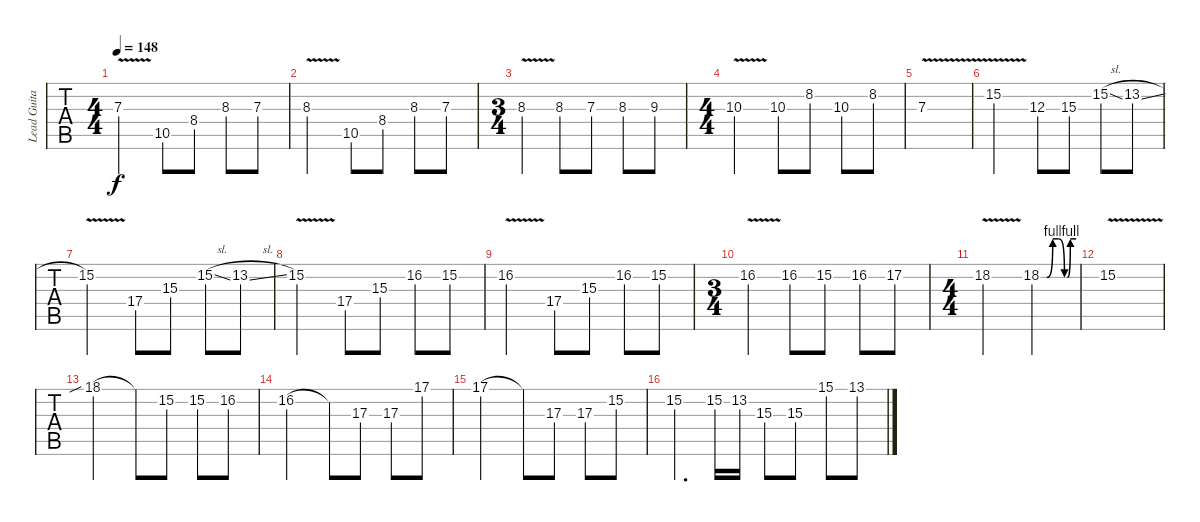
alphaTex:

\track ("Lead Guitar" "Lead Guita") {instrument distortionguitar}
\staff {tabs}
\tuning (E4 B3 G3 D3 A2 E2) {hide}
\ts (4 4)
\tempo 148
\clef g2
\ks c
7.3{v}.2{dy f} 10.5.8 8.4.8 8.3.8 7.3.8 |
8.3{v}.2 10.5.8 8.4.8 8.3.8 7.3.8 |
\ts (3 4)
8.3{v}.4 8.3.8 7.3.8 8.3.8 9.3.8 |
\ts (4 4)
10.3{v}.2 10.3.8 8.2.8 10.3.8 8.2.8 |
7.3{v}.1 |
15.2{v}.2 12.3.8 15.3.8 15.2{sl}.8 13.2{sl}.8 |
15.2{v}.2 17.4.8 15.3.8 15.2{sl}.8 13.2{sl}.8 |
15.2{v}.2 17.4.8 15.3.8 16.2.8 15.2.8 |
16.2{v}.2 17.4.8 15.3.8 16.2.8 15.2.8 |
\ts (3 4)
16.2{v}.4 16.2.8 15.2.8 16.2.8 17.2.8 |
\ts (4 4)
18.2{v}.2 18.2{be (custom 0 0 10 0 20 4 30 4 40 0 45 0 50 4 60 4)}.2 |
15.2{v}.1 |
18.1{sib}.2 18.1{t}.8 15.2.8 15.2.8 16.2.8 |
16.2.2 16.2{t}.8 17.3.8 17.3.8 17.1.8 |
17.1.2 17.1{t}.8 17.3.8 17.3.8 15.2.8 |
15.2.4{d} 15.2.16 13.2.16 15.3.8 15.3.8 15.1.8 13.1.8
